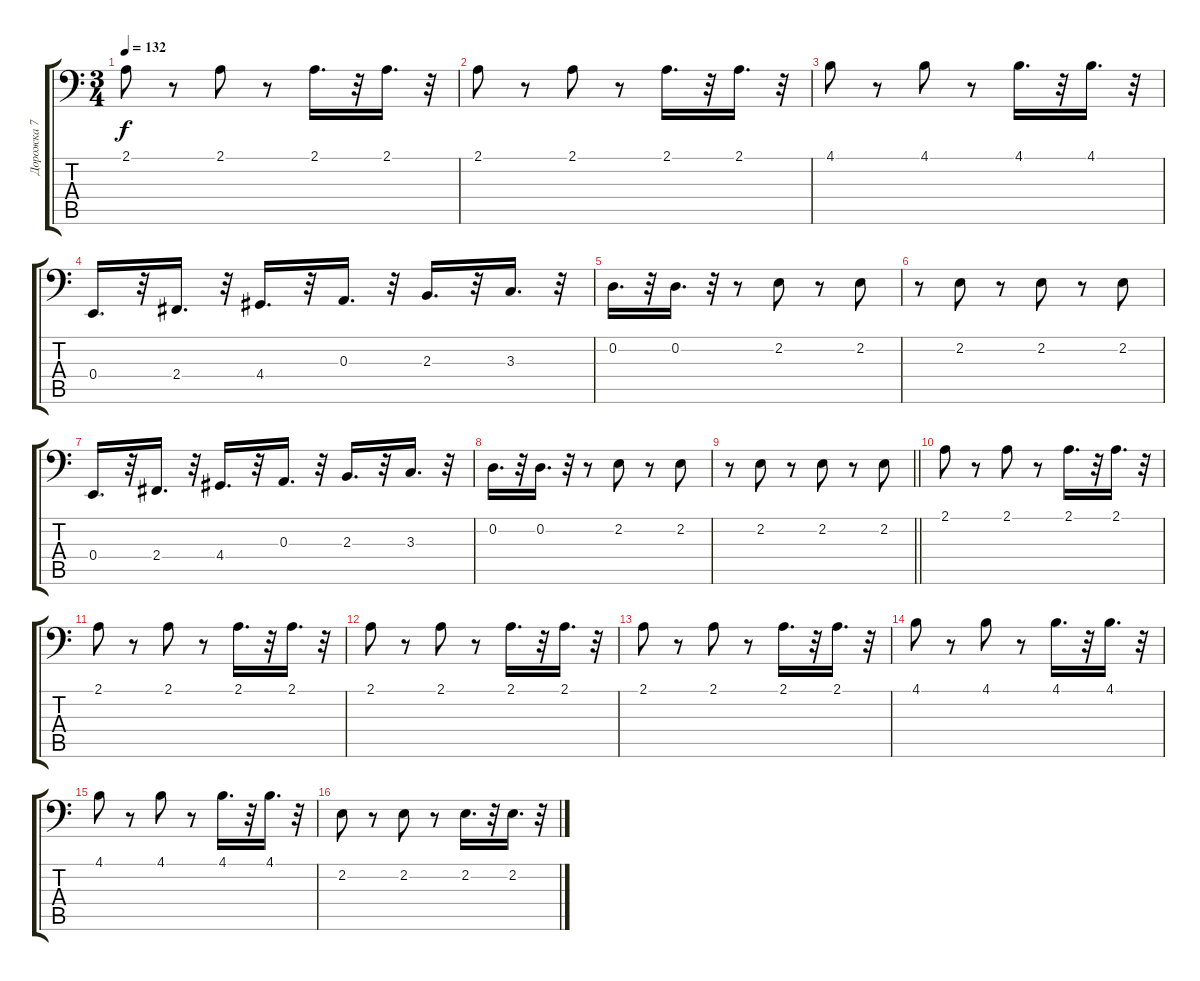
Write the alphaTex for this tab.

\track ("Дорожка 7" "Дорожка 7") {instrument electricbassfinger}
\staff {score tabs}
\tuning (G2 D2 A1 E1 B0 G0) {hide}
\ts (3 4)
\tempo 132
\clef f4
\ks c
2.1.8{dy f} r.8 2.1.8 r.8 2.1.16{d} r.32 2.1.16{d} r.32 |
2.1.8 r.8 2.1.8 r.8 2.1.16{d} r.32 2.1.16{d} r.32 |
4.1.8 r.8 4.1.8 r.8 4.1.16{d} r.32 4.1.16{d} r.32 |
0.4.16{d} r.32 2.4.16{d} r.32 4.4.16{d} r.32 0.3.16{d} r.32 2.3.16{d} r.32 3.3.16{d} r.32 |
0.2.16{d} r.32 0.2.16{d} r.32 r.8 2.2.8 r.8 2.2.8 |
r.8 2.2.8 r.8 2.2.8 r.8 2.2.8 |
0.4.16{d} r.32 2.4.16{d} r.32 4.4.16{d} r.32 0.3.16{d} r.32 2.3.16{d} r.32 3.3.16{d} r.32 |
0.2.16{d} r.32 0.2.16{d} r.32 r.8 2.2.8 r.8 2.2.8 |
\barLineRight lightlight
r.8 2.2.8 r.8 2.2.8 r.8 2.2.8 |
\section ("" "")
2.1.8 r.8 2.1.8 r.8 2.1.16{d} r.32 2.1.16{d} r.32 |
2.1.8 r.8 2.1.8 r.8 2.1.16{d} r.32 2.1.16{d} r.32 |
2.1.8 r.8 2.1.8 r.8 2.1.16{d} r.32 2.1.16{d} r.32 |
2.1.8 r.8 2.1.8 r.8 2.1.16{d} r.32 2.1.16{d} r.32 |
4.1.8 r.8 4.1.8 r.8 4.1.16{d} r.32 4.1.16{d} r.32 |
4.1.8 r.8 4.1.8 r.8 4.1.16{d} r.32 4.1.16{d} r.32 |
2.2.8 r.8 2.2.8 r.8 2.2.16{d} r.32 2.2.16{d} r.32
